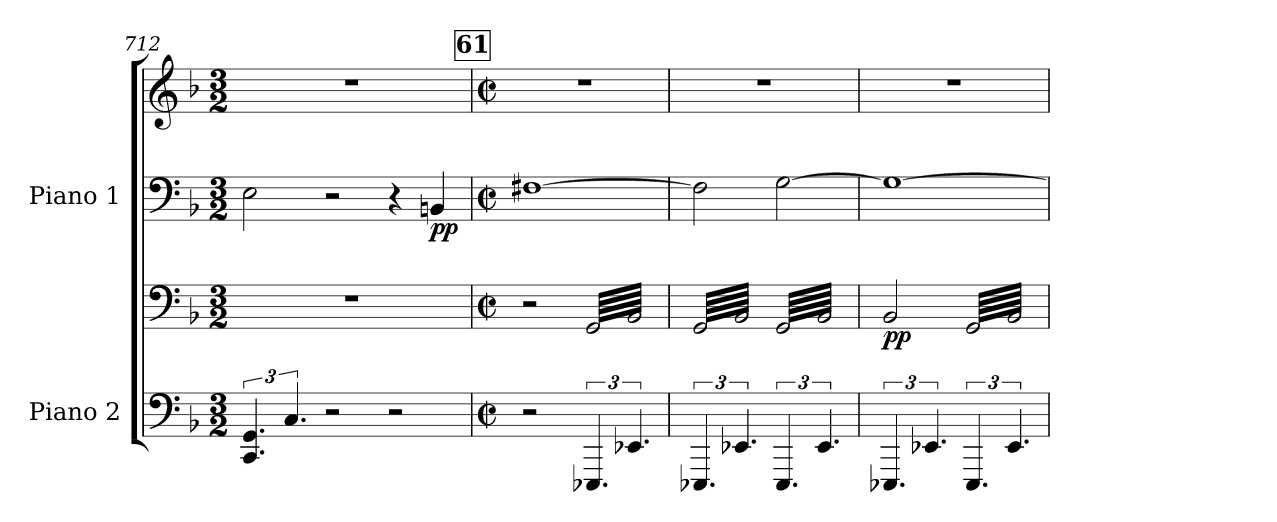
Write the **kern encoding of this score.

**kern	**kern	**dynam	**kern	**kern	**dynam
*part2	*part2	*part2	*part1	*part1	*part1
*staff4	*staff3	*staff3/4	*staff2	*staff1	*staff1/2
*I"Piano 2	*	*	*I"Piano 1	*	*
*I'Pno. 2	*	*	*I'Pno. 1	*	*
*clefF4	*clefF4	*	*clefF4	*clefG2	*
*k[b-]	*k[b-]	*	*k[b-]	*k[b-]	*
*M3/2	*M3/2	*	*M3/2	*M3/2	*
=712	=712	=712	=712	=712	=712
6.CC/ 6.GG/	1.r	.	2E\	1.r	.
6.C/	.	.	.	.	.
2r	.	.	2r	.	.
2r	.	.	4r	.	.
!	!	!	!	!	!LO:DY:b=2
.	.	.	4BBn/	.	pp
!!LO:PB:g=z
!!LO:REH:place=s1:a:B:fs=14:t=61
=713	=713	=713	=713	=713	=713
*M2/2	*M2/2	*	*M2/2	*M2/2	*
*met(c|)	*met(c|)	*	*met(c|)	*met(c|)	*
2r	2r	.	[1F#X	1r	.
*	*tremolo	*	*	*	*
6.EEE-X/	64GG/LLLL	.	.	.	.
.	64BB-/	.	.	.	.
.	64GG/	.	.	.	.
.	64BB-/	.	.	.	.
.	64GG/	.	.	.	.
.	64BB-/	.	.	.	.
.	64GG/	.	.	.	.
.	64BB-/	.	.	.	.
.	64GG/	.	.	.	.
.	64BB-/	.	.	.	.
.	64GG/	.	.	.	.
.	64BB-/	.	.	.	.
.	64GG/	.	.	.	.
.	64BB-/	.	.	.	.
.	64GG/	.	.	.	.
.	64BB-/	.	.	.	.
6.EE-X/	64GG/	.	.	.	.
.	64BB-/	.	.	.	.
.	64GG/	.	.	.	.
.	64BB-/	.	.	.	.
.	64GG/	.	.	.	.
.	64BB-/	.	.	.	.
.	64GG/	.	.	.	.
.	64BB-/	.	.	.	.
.	64GG/	.	.	.	.
.	64BB-/	.	.	.	.
.	64GG/	.	.	.	.
.	64BB-/	.	.	.	.
.	64GG/	.	.	.	.
.	64BB-/	.	.	.	.
.	64GG/	.	.	.	.
.	64BB-/JJJJ	.	.	.	.
=714	=714	=714	=714	=714	=714
6.EEE-X/	64GG/LLLL	.	2F#\]	1r	.
.	64BB-/	.	.	.	.
.	64GG/	.	.	.	.
.	64BB-/	.	.	.	.
.	64GG/	.	.	.	.
.	64BB-/	.	.	.	.
.	64GG/	.	.	.	.
.	64BB-/	.	.	.	.
.	64GG/	.	.	.	.
.	64BB-/	.	.	.	.
.	64GG/	.	.	.	.
.	64BB-/	.	.	.	.
.	64GG/	.	.	.	.
.	64BB-/	.	.	.	.
.	64GG/	.	.	.	.
.	64BB-/	.	.	.	.
6.EE-X/	64GG/	.	.	.	.
.	64BB-/	.	.	.	.
.	64GG/	.	.	.	.
.	64BB-/	.	.	.	.
.	64GG/	.	.	.	.
.	64BB-/	.	.	.	.
.	64GG/	.	.	.	.
.	64BB-/	.	.	.	.
.	64GG/	.	.	.	.
.	64BB-/	.	.	.	.
.	64GG/	.	.	.	.
.	64BB-/	.	.	.	.
.	64GG/	.	.	.	.
.	64BB-/	.	.	.	.
.	64GG/	.	.	.	.
.	64BB-/JJJJ	.	.	.	.
6.EEE-/	64GG/LLLL	.	[2G\	.	.
.	64BB-/	.	.	.	.
.	64GG/	.	.	.	.
.	64BB-/	.	.	.	.
.	64GG/	.	.	.	.
.	64BB-/	.	.	.	.
.	64GG/	.	.	.	.
.	64BB-/	.	.	.	.
.	64GG/	.	.	.	.
.	64BB-/	.	.	.	.
.	64GG/	.	.	.	.
.	64BB-/	.	.	.	.
.	64GG/	.	.	.	.
.	64BB-/	.	.	.	.
.	64GG/	.	.	.	.
.	64BB-/	.	.	.	.
6.EE-/	64GG/	.	.	.	.
.	64BB-/	.	.	.	.
.	64GG/	.	.	.	.
.	64BB-/	.	.	.	.
.	64GG/	.	.	.	.
.	64BB-/	.	.	.	.
.	64GG/	.	.	.	.
.	64BB-/	.	.	.	.
.	64GG/	.	.	.	.
.	64BB-/	.	.	.	.
.	64GG/	.	.	.	.
.	64BB-/	.	.	.	.
.	64GG/	.	.	.	.
.	64BB-/	.	.	.	.
.	64GG/	.	.	.	.
.	64BB-/JJJJ	.	.	.	.
*	*Xtremolo	*	*	*	*
=715	=715	=715	=715	=715	=715
!	!	!LO:DY:b	!	!	!
6.EEE-X/	2BB-/	pp	1G_	1r	.
.	.	.	.	.	.
.	.	.	.	.	.
.	.	.	.	.	.
.	.	.	.	.	.
.	.	.	.	.	.
.	.	.	.	.	.
.	.	.	.	.	.
.	.	.	.	.	.
.	.	.	.	.	.
.	.	.	.	.	.
.	.	.	.	.	.
.	.	.	.	.	.
.	.	.	.	.	.
.	.	.	.	.	.
.	.	.	.	.	.
6.EE-X/	.	.	.	.	.
*	*tremolo	*	*	*	*
6.EEE-/	64GG/LLLL	.	.	.	.
.	64BB-/	.	.	.	.
.	64GG/	.	.	.	.
.	64BB-/	.	.	.	.
.	64GG/	.	.	.	.
.	64BB-/	.	.	.	.
.	64GG/	.	.	.	.
.	64BB-/	.	.	.	.
.	64GG/	.	.	.	.
.	64BB-/	.	.	.	.
.	64GG/	.	.	.	.
.	64BB-/	.	.	.	.
.	64GG/	.	.	.	.
.	64BB-/	.	.	.	.
.	64GG/	.	.	.	.
.	64BB-/	.	.	.	.
6.EE-/	64GG/	.	.	.	.
.	64BB-/	.	.	.	.
.	64GG/	.	.	.	.
.	64BB-/	.	.	.	.
.	64GG/	.	.	.	.
.	64BB-/	.	.	.	.
.	64GG/	.	.	.	.
.	64BB-/	.	.	.	.
.	64GG/	.	.	.	.
.	64BB-/	.	.	.	.
.	64GG/	.	.	.	.
.	64BB-/	.	.	.	.
.	64GG/	.	.	.	.
.	64BB-/	.	.	.	.
.	64GG/	.	.	.	.
.	64BB-/JJJJ	.	.	.	.
*	*Xtremolo	*	*	*	*
.	.	.	.	.	.
.	.	.	.	.	.
.	.	.	.	.	.
.	.	.	.	.	.
.	.	.	.	.	.
.	.	.	.	.	.
.	.	.	.	.	.
.	.	.	.	.	.
.	.	.	.	.	.
.	.	.	.	.	.
.	.	.	.	.	.
.	.	.	.	.	.
.	.	.	.	.	.
.	.	.	.	.	.
.	.	.	.	.	.
.	.	.	.	.	.
=	=	=	=	=	=
*-	*-	*-	*-	*-	*-
